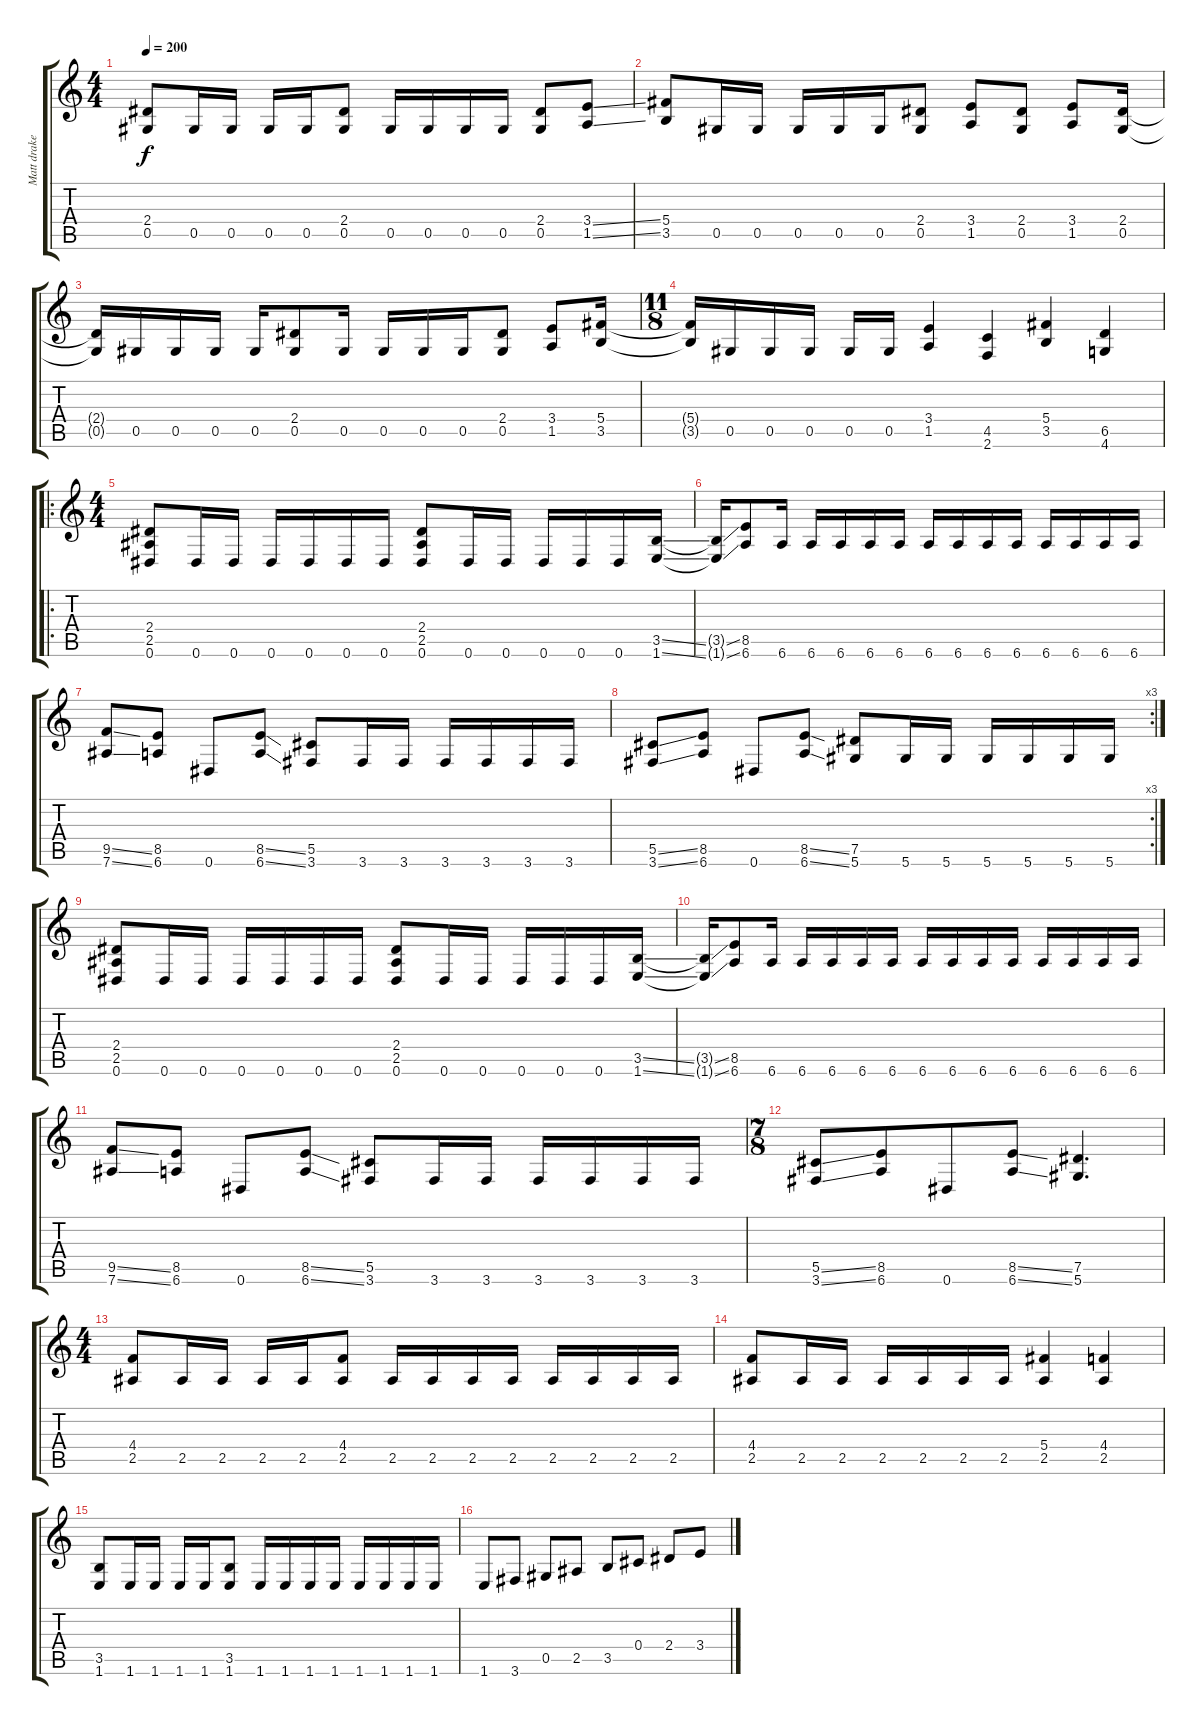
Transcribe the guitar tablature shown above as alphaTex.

\track ("Matt drake" "Matt drake") {instrument distortionguitar}
\staff {score tabs}
\tuning (Eb4 Bb3 Gb3 Db3 Ab2 Eb2) {hide}
\ts (4 4)
\tempo 200
\clef g2
\ks c
(2.4 0.5).8{dy f} 0.5.16 0.5.16 0.5.16 0.5.16 (2.4 0.5).8 0.5.16 0.5.16 0.5.16 0.5.16 (2.4 0.5).8 (3.4{ss} 1.5{ss}).8 |
(5.4 3.5).8 0.5.16 0.5.16 0.5.16 0.5.16 0.5.16 (2.4 0.5).8 (3.4 1.5).8 (2.4 0.5).8 (3.4 1.5).8 (2.4 0.5).16 |
(2.4{t} 0.5{t}).16 0.5.16 0.5.16 0.5.16 0.5.16 (2.4 0.5).8 0.5.16 0.5.16 0.5.16 0.5.16 (2.4 0.5).8 (3.4 1.5).8 (5.4 3.5).16 |
\ts (11 8)
(5.4{t} 3.5{t}).16 0.5.16 0.5.16 0.5.16 0.5.16 0.5.16 (3.4 1.5).4 (4.5 2.6).4 (5.4 3.5).4 (6.5 4.6).4 |
\ro
\ts (4 4)
(2.4 2.5 0.6).8 0.6.16 0.6.16 0.6.16 0.6.16 0.6.16 0.6.16 (2.4 2.5 0.6).8 0.6.16 0.6.16 0.6.16 0.6.16 0.6.16 (3.5{ss} 1.6{ss}).16 |
(3.5{ss t} 1.6{ss t}).16 (8.5 6.6).8 6.6.16 6.6.16 6.6.16 6.6.16 6.6.16 6.6.16 6.6.16 6.6.16 6.6.16 6.6.16 6.6.16 6.6.16 6.6.16 |
(9.5{ss} 7.6{ss}).8 (8.5 6.6).8 0.6.8 (8.5{ss} 6.6{ss}).8 (5.5 3.6).8 3.6.16 3.6.16 3.6.16 3.6.16 3.6.16 3.6.16 |
\rc 3
(5.5{ss} 3.6{ss}).8 (8.5 6.6).8 0.6.8 (8.5{ss} 6.6{ss}).8 (7.5 5.6).8 5.6.16 5.6.16 5.6.16 5.6.16 5.6.16 5.6.16 |
(2.4 2.5 0.6).8 0.6.16 0.6.16 0.6.16 0.6.16 0.6.16 0.6.16 (2.4 2.5 0.6).8 0.6.16 0.6.16 0.6.16 0.6.16 0.6.16 (3.5{ss} 1.6{ss}).16 |
(3.5{ss t} 1.6{ss t}).16 (8.5 6.6).8 6.6.16 6.6.16 6.6.16 6.6.16 6.6.16 6.6.16 6.6.16 6.6.16 6.6.16 6.6.16 6.6.16 6.6.16 6.6.16 |
(9.5{ss} 7.6{ss}).8 (8.5 6.6).8 0.6.8 (8.5{ss} 6.6{ss}).8 (5.5 3.6).8 3.6.16 3.6.16 3.6.16 3.6.16 3.6.16 3.6.16 |
\ts (7 8)
(5.5{ss} 3.6{ss}).8 (8.5 6.6).8 0.6.8 (8.5{ss} 6.6{ss}).8 (7.5 5.6).4{d} |
\ts (4 4)
(4.4 2.5).8 2.5.16 2.5.16 2.5.16 2.5.16 (4.4 2.5).8 2.5.16 2.5.16 2.5.16 2.5.16 2.5.16 2.5.16 2.5.16 2.5.16 |
(4.4 2.5).8 2.5.16 2.5.16 2.5.16 2.5.16 2.5.16 2.5.16 (5.4 2.5).4 (4.4 2.5).4 |
(3.5 1.6).8 1.6.16 1.6.16 1.6.16 1.6.16 (3.5 1.6).8 1.6.16 1.6.16 1.6.16 1.6.16 1.6.16 1.6.16 1.6.16 1.6.16 |
1.6.8 3.6.8 0.5.8 2.5.8 3.5.8 0.4.8 2.4.8 3.4.8
